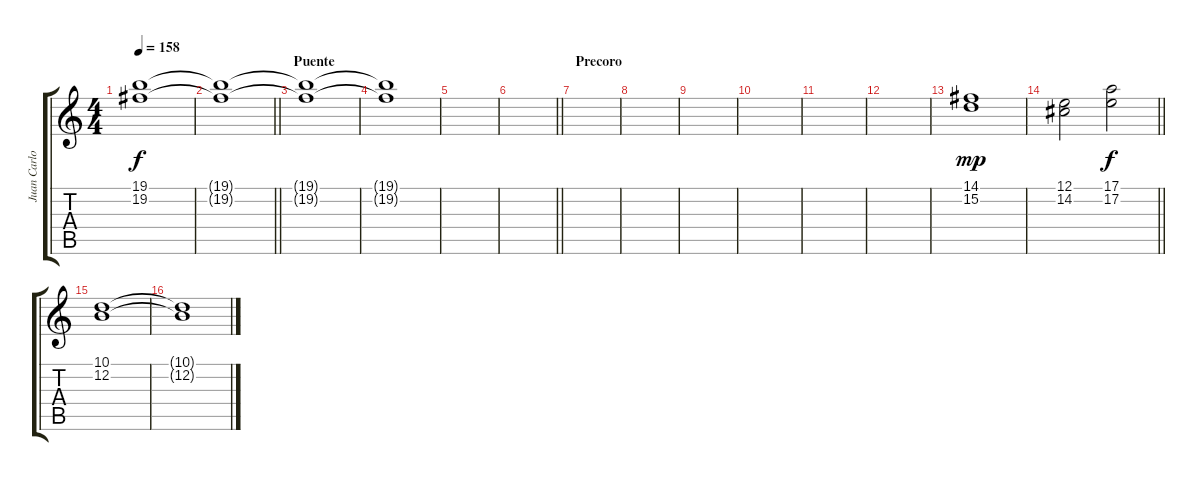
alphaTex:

\track ("Juan Carlos" "Juan Carlo") {instrument rockorgan}
\staff {score tabs}
\tuning (E4 B3 G3 D3 A2 E2) {hide}
\ts (4 4)
\tempo 158
\clef g2
\ks c
(19.1 19.2).1{dy f} |
\barLineRight lightlight
(19.1{t} 19.2{t}).1{volume 0} |
\section ("" "Puente")
(19.1{t} 19.2{t}).1 |
(19.1{t} 19.2{t}).1 |
|
\barLineRight lightlight
|
\section ("" "Precoro")
|
|
|
|
|
|
(14.1 15.2).1{dy mp volume 10} |
\barLineRight lightlight
(12.1 14.2).2 (17.1 17.2).2{dy f} |
(10.1 12.2).1{volume 0} |
(10.1{t} 12.2{t}).1
